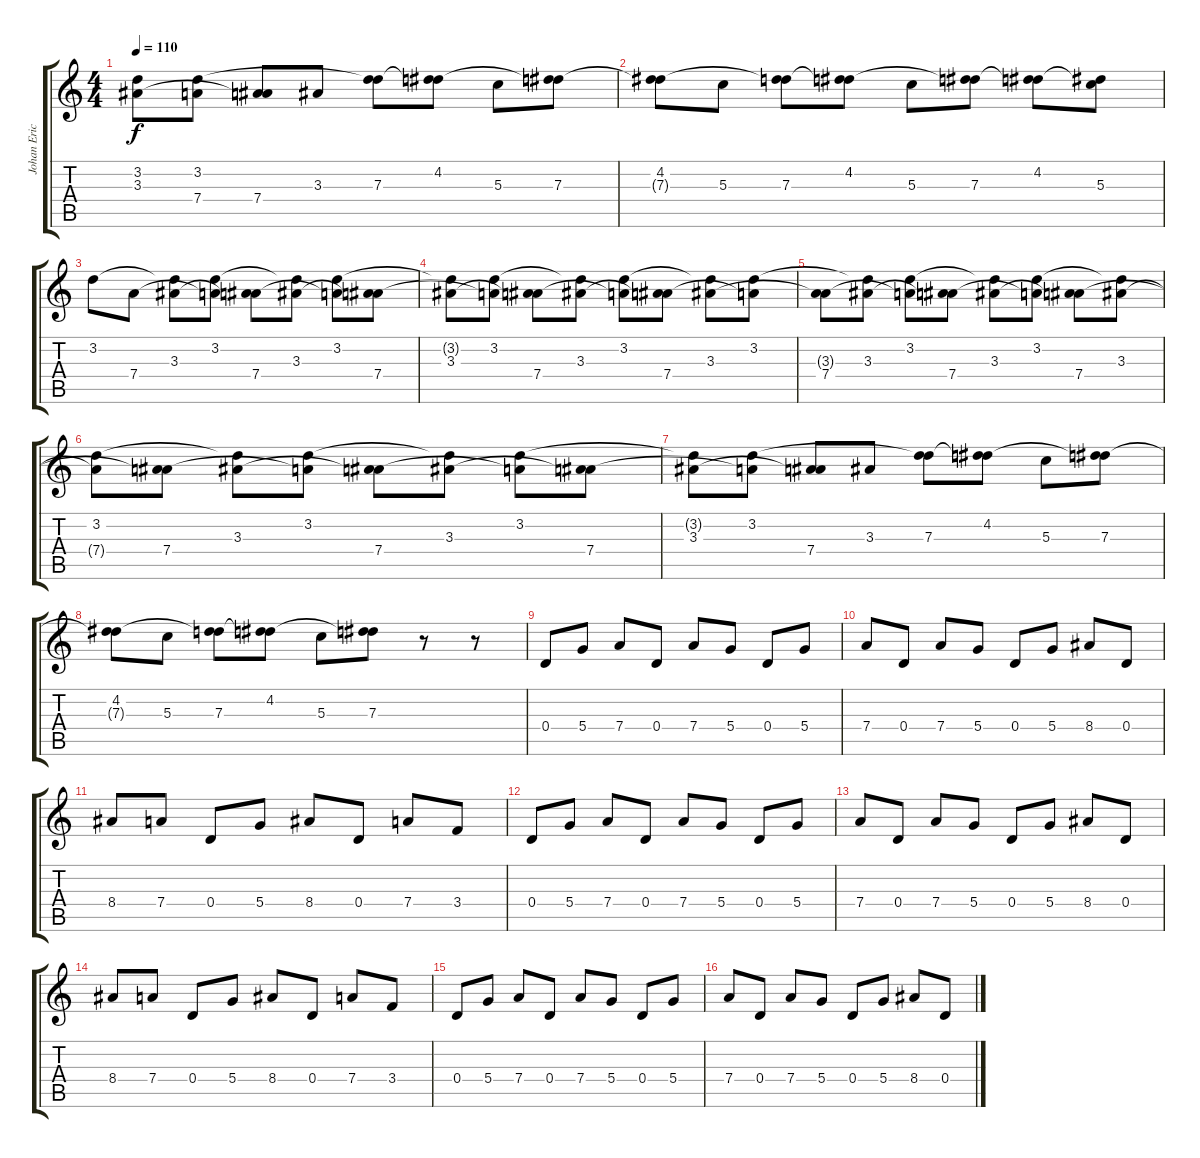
\track ("Johan Ericson" "Johan Eric") {instrument distortionguitar}
\staff {score tabs}
\tuning (E4 B3 G3 D3 A2 D2) {hide}
\ts (4 4)
\tempo 110
\clef g2
\ks c
(3.2{t} 3.3).8{dy f} (3.2 7.4{t}).8 (3.3{t} 7.4).8 3.3.8 (3.2{t} 7.3).8 (4.2 7.3{t}).8 5.3.8 (4.2{t} 7.3).8 |
(4.2 7.3{t}).8 5.3.8 (4.2{t} 7.3).8 (4.2 7.3{t}).8 5.3.8 (4.2{t} 7.3).8 (4.2 7.3{t}).8 (4.2{t} 5.3).8 |
3.2.8 7.4.8 (3.2{t} 3.3).8 (3.2 7.4{t}).8 (3.3{t} 7.4).8 (3.2{t} 3.3).8 (3.2 7.4{t}).8 (3.3{t} 7.4).8 |
(3.2{t} 3.3).8 (3.2 7.4{t}).8 (3.3{t} 7.4).8 (3.2{t} 3.3).8 (3.2 7.4{t}).8 (3.3{t} 7.4).8 (3.2{t} 3.3).8 (3.2 7.4{t}).8 |
(3.3{t} 7.4).8 (3.2{t} 3.3).8 (3.2 7.4{t}).8 (3.3{t} 7.4).8 (3.2{t} 3.3).8 (3.2 7.4{t}).8 (3.3{t} 7.4).8 (3.2{t} 3.3).8 |
(3.2 7.4{t}).8 (3.3{t} 7.4).8 (3.2{t} 3.3).8 (3.2 7.4{t}).8 (3.3{t} 7.4).8 (3.2{t} 3.3).8 (3.2 7.4{t}).8 (3.3{t} 7.4).8 |
(3.2{t} 3.3).8 (3.2 7.4{t}).8 (3.3{t} 7.4).8 3.3.8 (3.2{t} 7.3).8 (4.2 7.3{t}).8{volume 0} 5.3.8 (4.2{t} 7.3).8 |
(4.2 7.3{t}).8 5.3.8 (4.2{t} 7.3).8 (4.2 7.3{t}).8 5.3.8 (4.2{t} 7.3).8 r.8 r.8{instrument distortionguitar} |
0.4.8{volume 15} 5.4.8 7.4.8 0.4.8 7.4.8 5.4.8 0.4.8 5.4.8 |
7.4.8 0.4.8 7.4.8 5.4.8 0.4.8 5.4.8 8.4.8 0.4.8 |
8.4.8 7.4.8 0.4.8 5.4.8 8.4.8 0.4.8 7.4.8 3.4.8 |
0.4.8 5.4.8 7.4.8 0.4.8 7.4.8 5.4.8 0.4.8 5.4.8 |
7.4.8 0.4.8 7.4.8 5.4.8 0.4.8 5.4.8 8.4.8 0.4.8 |
8.4.8 7.4.8 0.4.8 5.4.8 8.4.8 0.4.8 7.4.8 3.4.8 |
0.4.8 5.4.8 7.4.8 0.4.8 7.4.8 5.4.8 0.4.8 5.4.8 |
7.4.8 0.4.8 7.4.8 5.4.8 0.4.8 5.4.8 8.4.8 0.4.8
